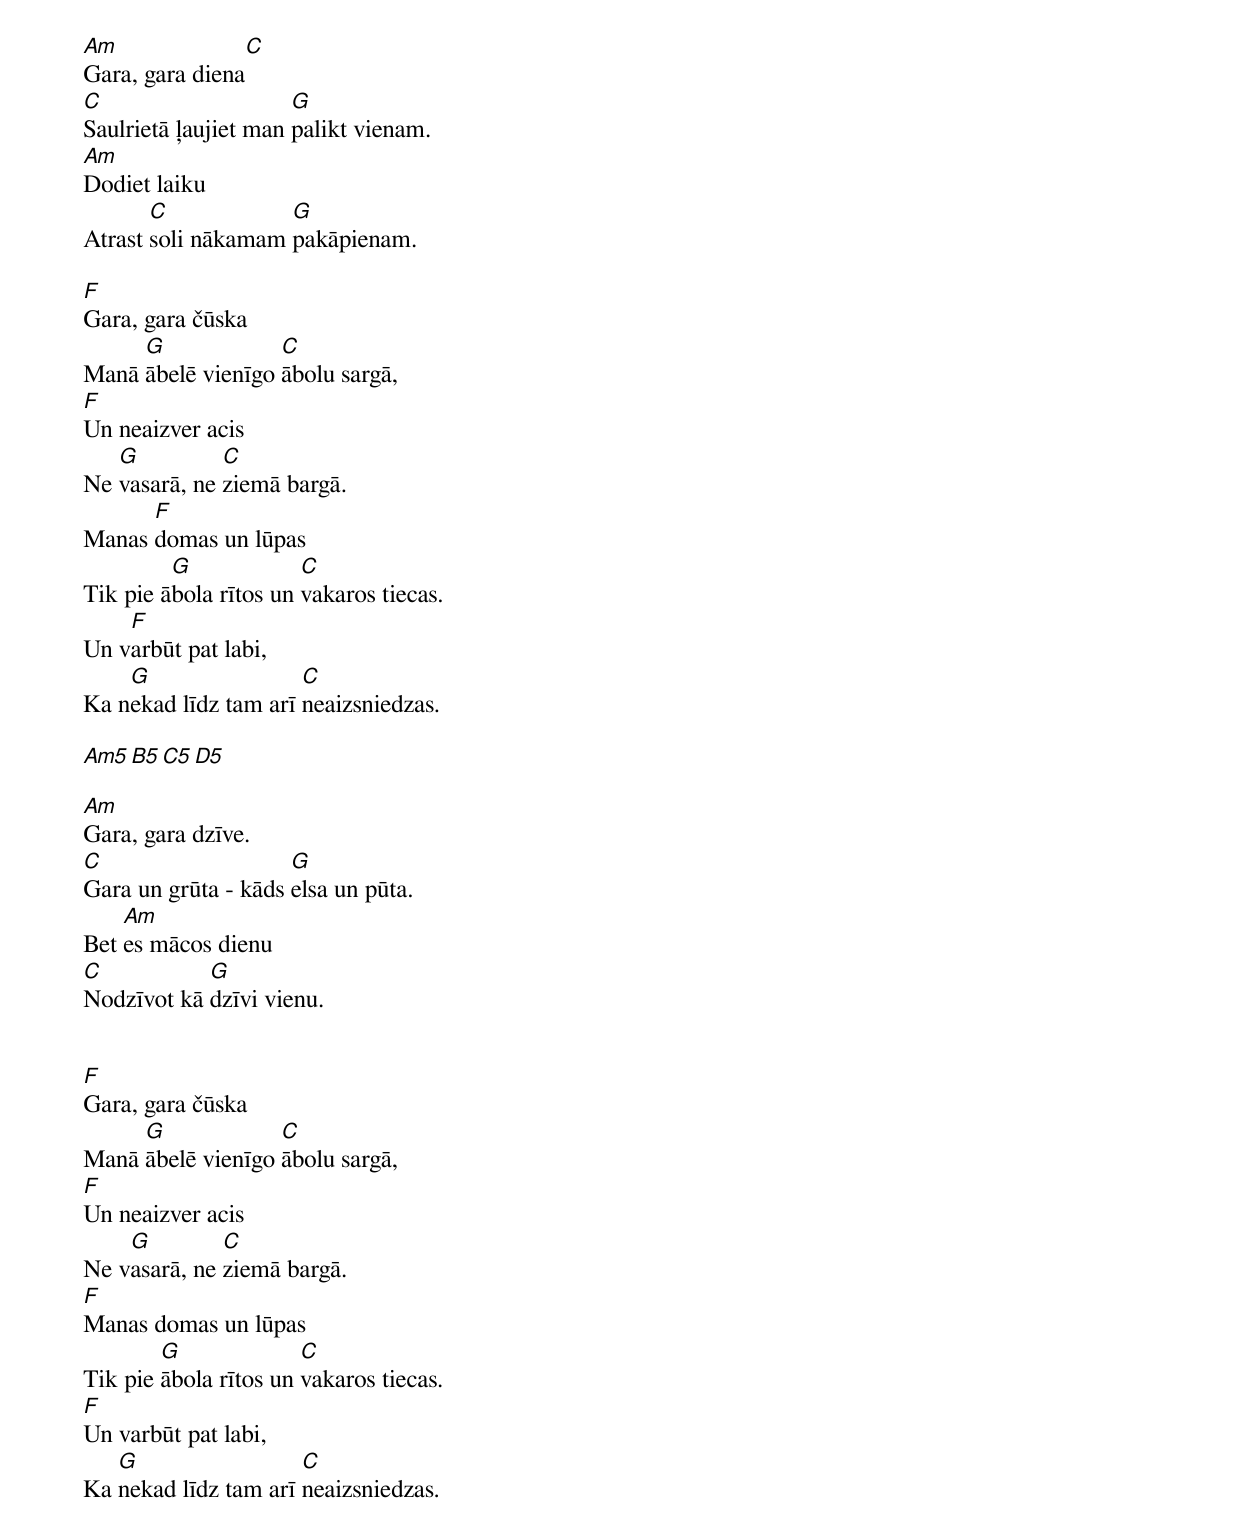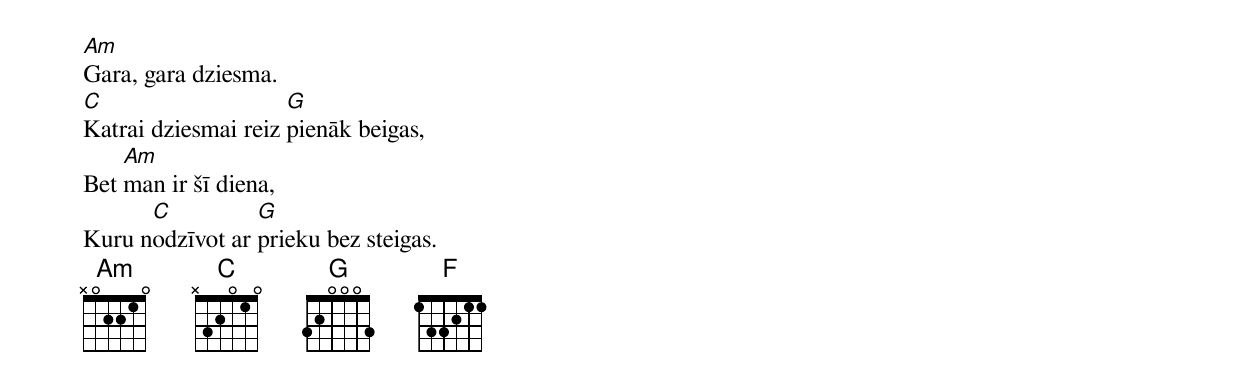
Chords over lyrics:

Am                    C
Gara, gara diena
C                     G
Saulrietā ļaujiet man palikt vienam.
Am
Dodiet laiku
       C            G
Atrast soli nākamam pakāpienam.

F
Gara, gara čūska
     G             C
Manā ābelē vienīgo ābolu sargā,
F
Un neaizver acis
   G          C
Ne vasarā, ne ziemā bargā.
      F
Manas domas un lūpas
         G             C
Tik pie ābola rītos un vakaros tiecas.
    F
Un varbūt pat labi,
    G                 C
Ka nekad līdz tam arī neaizsniedzas.

Am5 B5   C5 D5

Am
Gara, gara dzīve.
C                    G
Gara un grūta - kāds elsa un pūta.
    Am
Bet es mācos dienu
C           G
Nodzīvot kā dzīvi vienu.


F
Gara, gara čūska
     G             C
Manā ābelē vienīgo ābolu sargā,
F
Un neaizver acis
    G         C
Ne vasarā, ne ziemā bargā.
F
Manas domas un lūpas
        G              C
Tik pie ābola rītos un vakaros tiecas.
F
Un varbūt pat labi,
   G                  C
Ka nekad līdz tam arī neaizsniedzas.

Am
Gara, gara dziesma.
C                    G
Katrai dziesmai reiz pienāk beigas,
    Am
Bet man ir šī diena,
      C          G
Kuru nodzīvot ar prieku bez steigas.
